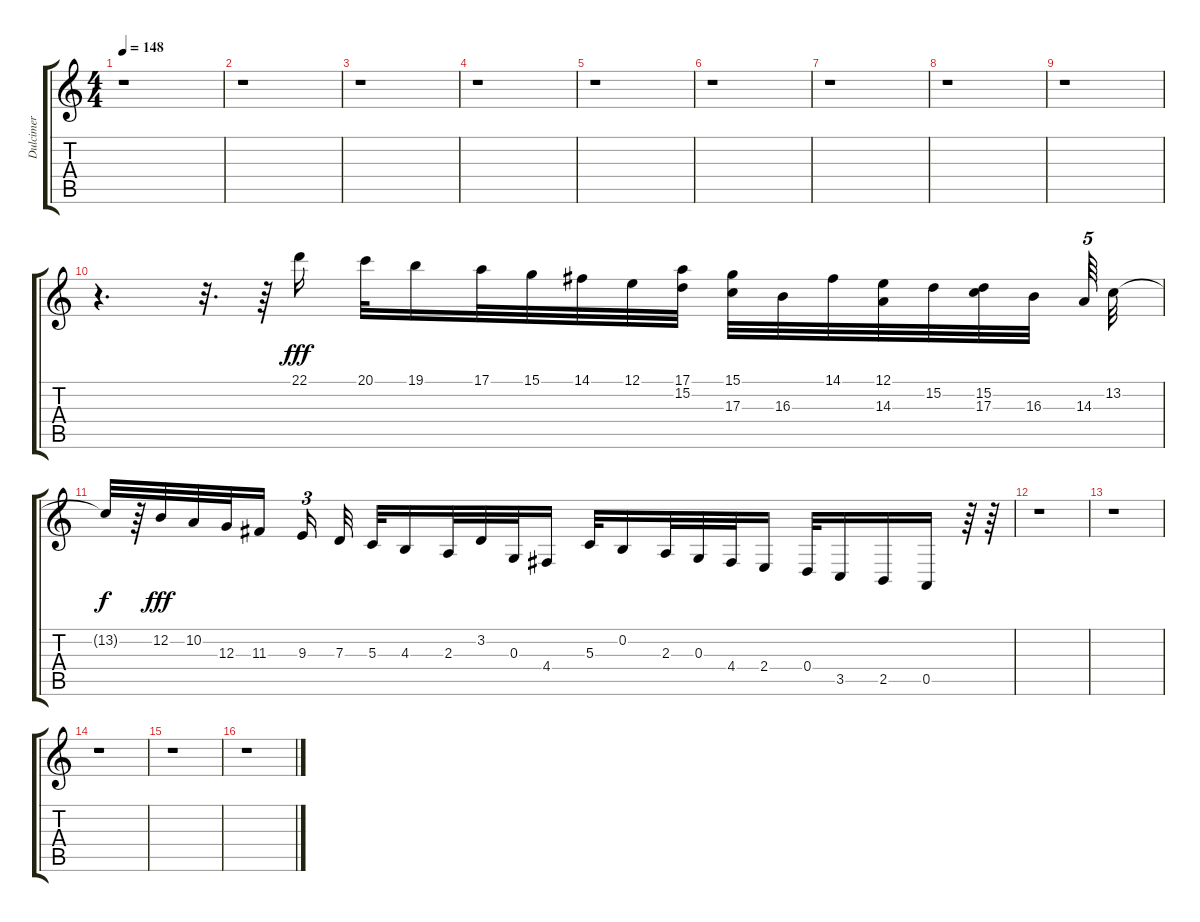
\track ("Dulcimer" "Dulcimer") {instrument dulcimer}
\staff {score tabs}
\tuning (E4 B3 G3 D3 A2 E2) {hide}
\ts (4 4)
\tempo 148
\clef g2
\ks c
r.1{dy fff} |
r.1 |
r.1 |
r.1 |
r.1 |
r.1 |
r.1 |
r.1 |
r.1 |
r.4{d} r.32{d} r.64 22.1.16 20.1.32 19.1.16 17.1.32 15.1.32 14.1.32 12.1.32 (17.1 15.2).32 (15.1 17.3).32 16.3.32 14.1.32 (12.1 14.3).32 15.2.32 (15.2 17.3).32 16.3.32{beam splitsecondary} 14.3.64{tu (5 4)} 13.2.32 |
13.2{t}.32{dy f} r.64 12.2.32{dy fff} 10.2.32 12.3.32 11.3.16{beam splitsecondary} 9.3.16{tu (3 2)} 7.3.32 5.3.32 4.3.16 2.3.32 3.2.32 0.3.32 4.4.16 5.3.32 0.2.16 2.3.32 0.3.32 4.4.32 2.4.16 0.4.32 3.5.16 2.5.16 0.5.16 r.64 r.64 |
r.1 |
r.1 |
r.1 |
r.1 |
r.1
